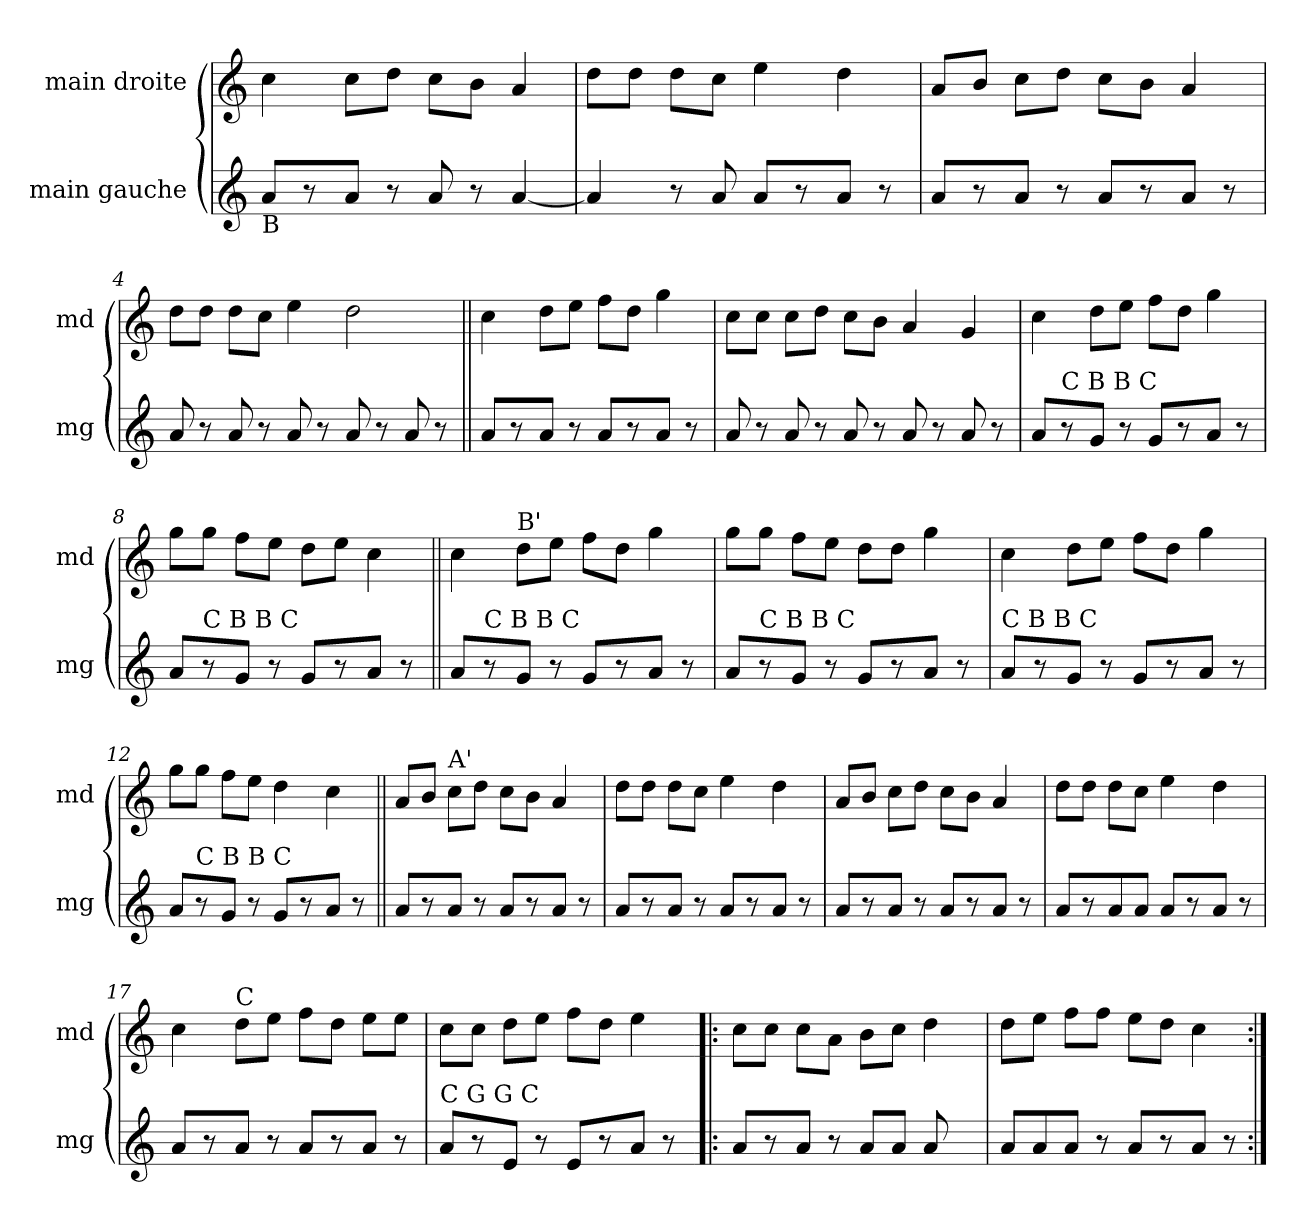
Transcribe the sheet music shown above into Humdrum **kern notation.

**kern	**kern	**dynam
*part2	*part1	*part1
*staff2	*staff1	*staff1
*I"main gauche	*I"main droite	*
*I'mg	*I'md	*
*clefG2	*clefG2	*
=1	=1	=1
!LO:TX:b:t=B	!	!
8aL	4cc\	♩ = 180 - 190
8r	.	.
8aJ	8ccL	.
8r	8ddJ	.
8a/	8ccL	.
8r	8bJ	.
[4a/	4a/	.
=2	=2	=2
4a/]	8ddL	.
.	8ddJ	.
8r	8ddL	.
8a/	8ccJ	.
8aL	4ee\	.
8r	.	.
8aJ	4dd\	.
8r	.	.
=3	=3	=3
8aL	8aL	.
8r	8bJ	.
8aJ	8ccL	.
8r	8ddJ	.
8aL	8ccL	.
8r	8bJ	.
8aJ	4a/	.
8r	.	.
=4	=4	=4
8a/	8ddL	.
8r	8ddJ	.
8a/	8ddL	.
8r	8ccJ	.
8a/	4ee\	.
8r	.	.
8a/	2dd\	.
8r	.	.
8a/	.	.
8r	.	.
=5||	=5||	=5||
8aL	4cc\	.
8r	.	.
8aJ	8ddL	.
8r	8eeJ	.
8aL	8ffL	.
8r	8ddJ	.
8aJ	4gg\	.
8r	.	.
=6	=6	=6
8a/	8ccL	.
8r	8ccJ	.
8a/	8ccL	.
8r	8ddJ	.
8a/	8ccL	.
8r	8bJ	.
8a/	4a/	.
8r	.	.
8a/	4g/	.
8r	.	.
=7	=7	=7
8aL	4cc\	.
!LO:TX:t=C     B      B      C	!	!
8r	.	.
8gJ	8ddL	.
8r	8eeJ	.
8gL	8ffL	.
8r	8ddJ	.
8aJ	4gg\	.
8r	.	.
=8	=8	=8
8aL	8ggL	.
!LO:TX:t=C     B      B      C	!	!
8r	8ggJ	.
8gJ	8ffL	.
8r	8eeJ	.
8gL	8ddL	.
8r	8eeJ	.
8aJ	4cc\	.
8r	.	.
=9||	=9||	=9||
8aL	4cc\	.
!LO:TX:t=C     B      B      C	!	!
8r	.	.
!	!LO:TX:t=B'	!
8gJ	8ddL	.
8r	8eeJ	.
8gL	8ffL	.
8r	8ddJ	.
8aJ	4gg\	.
8r	.	.
=10	=10	=10
8aL	8ggL	.
!LO:TX:t=C     B      B      C	!	!
8r	8ggJ	.
8gJ	8ffL	.
8r	8eeJ	.
8gL	8ddL	.
8r	8ddJ	.
8aJ	4gg\	.
8r	.	.
=11	=11	=11
!LO:TX:t=C     B      B      C	!	!
8aL	4cc\	.
8r	.	.
8gJ	8ddL	.
8r	8eeJ	.
8gL	8ffL	.
8r	8ddJ	.
8aJ	4gg\	.
8r	.	.
=12	=12	=12
8aL	8ggL	.
!LO:TX:t=C     B      B      C	!	!
8r	8ggJ	.
8gJ	8ffL	.
8r	8eeJ	.
8gL	4dd\	.
8r	.	.
8aJ	4cc\	.
8r	.	.
=13||	=13||	=13||
8aL	8aL	.
8r	8bJ	.
!	!LO:TX:t=A'	!
8aJ	8ccL	.
8r	8ddJ	.
8aL	8ccL	.
8r	8bJ	.
8aJ	4a/	.
8r	.	.
=14	=14	=14
8aL	8ddL	.
8r	8ddJ	.
8aJ	8ddL	.
8r	8ccJ	.
8aL	4ee\	.
8r	.	.
8aJ	4dd\	.
8r	.	.
=15	=15	=15
8aL	8aL	.
8r	8bJ	.
8aJ	8ccL	.
8r	8ddJ	.
8aL	8ccL	.
8r	8bJ	.
8aJ	4a/	.
8r	.	.
=16	=16	=16
8aL	8ddL	.
8r	8ddJ	.
8a	8ddL	.
8aJ	8ccJ	.
8aL	4ee\	.
8r	.	.
8aJ	4dd\	.
8r	.	.
=17	=17	=17
8aL	4cc\	.
8r	.	.
!	!LO:TX:t=C	!
8aJ	8ddL	.
8r	8eeJ	.
8aL	8ffL	.
8r	8ddJ	.
8aJ	8eeL	.
8r	8eeJ	.
=18	=18	=18
!LO:TX:t=C      G      G      C	!	!
8aL	8ccL	.
8r	8ccJ	.
8eJ	8ddL	.
8r	8eeJ	.
8eL	8ffL	.
8r	8ddJ	.
8aJ	4ee\	.
8r	.	.
=19!|:	=19!|:	=19!|:
8aL	8ccL	.
8r	8ccJ	.
8aJ	8ccL	.
8r	8aJ	.
8aL	8bL	.
8aJ	8ccJ	.
8a/	4dd\	.
8ryy	.	.
=20	=20	=20
8aL	8ddL	.
8a	8eeJ	.
8aJ	8ffL	.
8r	8ffJ	.
8aL	8eeL	.
8r	8ddJ	.
8aJ	4cc\	.
8r	.	.
=:|!	=:|!	=:|!
*-	*-	*-
